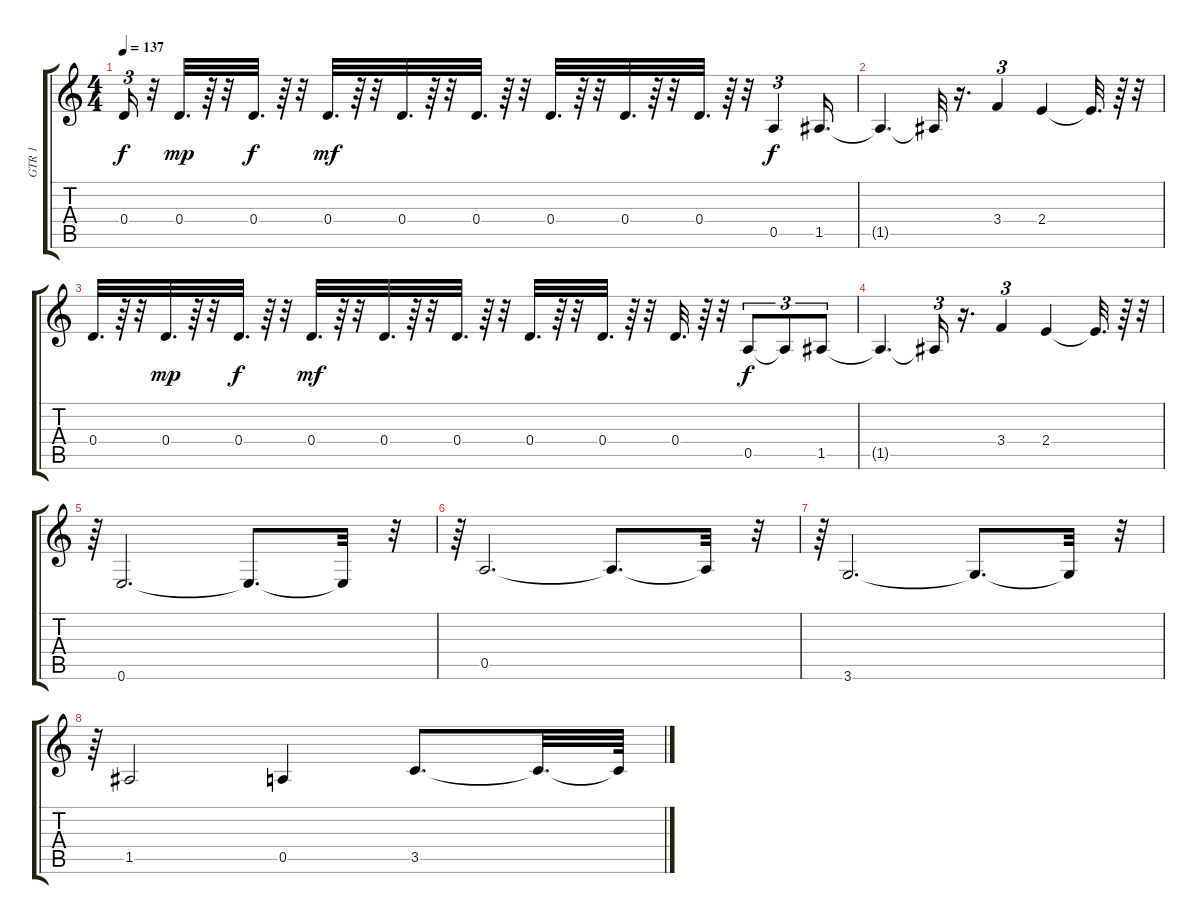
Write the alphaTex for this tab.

\track ("GTR 1" "GTR 1") {instrument overdrivenguitar}
\staff {score tabs}
\tuning (E4 B3 G3 D3 A2 E2) {hide}
\ts (4 4)
\tempo 137
\clef g2
\ks c
0.4{t}.16{tu (3 2) dy f} r.32 0.4.32{d dy mp} r.64 r.32 0.4.32{d dy f} r.64 r.32 0.4.32{d dy mf} r.64 r.32 0.4.32{d} r.64 r.32 0.4.32{d} r.64 r.32 0.4.32{d} r.64 r.32 0.4.32{d} r.64 r.32 0.4.32{d} r.64 r.32 0.5.4{tu (3 2) dy f} 1.5.16{d} |
1.5{t}.4{d} 1.5{t}.32 r.16{d} 3.4.4{tu (3 2)} 2.4.4 2.4{t}.32{d} r.64 r.32 |
0.4.32{d} r.64 r.32 0.4.32{d dy mp} r.64 r.32 0.4.32{d dy f} r.64 r.32 0.4.32{d dy mf} r.64 r.32 0.4.32{d} r.64 r.32 0.4.32{d} r.64 r.32 0.4.32{d} r.64 r.32 0.4.32{d} r.64 r.32 0.4.32{d} r.64 r.32 0.5.8{tu (3 2) dy f} 0.5{t}.8{tu (3 2)} 1.5.8{tu (3 2)} |
1.5{t}.4{d} 1.5{t}.16{tu (3 2)} r.16{d} 3.4.4{tu (3 2)} 2.4.4 2.4{t}.32{d} r.64 r.32{tu (3 2)} |
r.64{tu (3 2)} 0.6.2{d} 0.6{t}.8{d} 0.6{t}.32 r.32{tu (3 2)} |
r.64{tu (3 2)} 0.5.2{d} 0.5{t}.8{d} 0.5{t}.32 r.32{tu (3 2)} |
r.64{tu (3 2)} 3.6.2{d} 3.6{t}.8{d} 3.6{t}.32 r.32{tu (3 2)} |
r.64{tu (3 2)} 1.5.2 0.5.4 3.5.8{d} 3.5{t}.32{d} 3.5{t}.64
